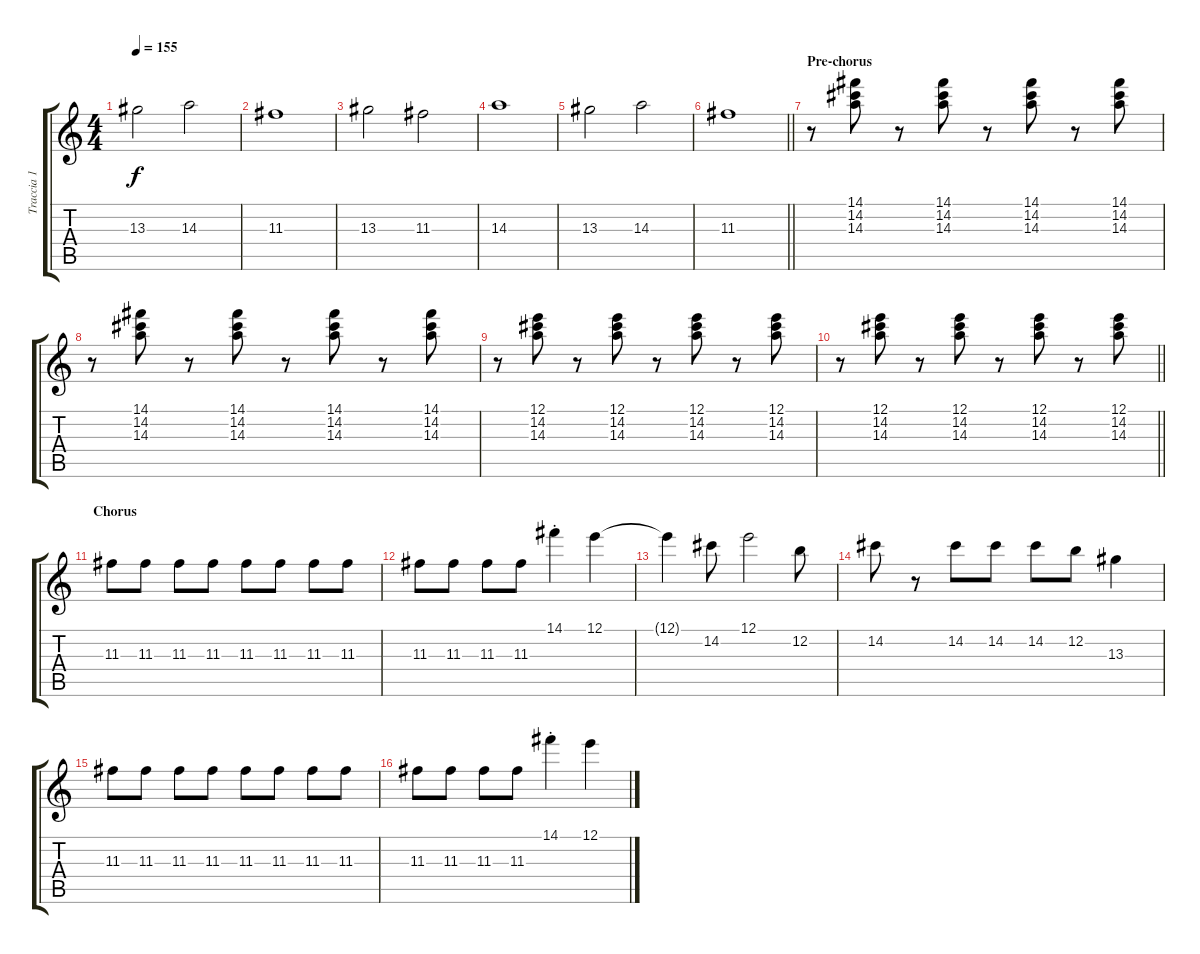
\track ("Traccia 1" "Traccia 1") {instrument overdrivenguitar}
\staff {score tabs}
\tuning (E4 B3 G3 D3 A2 E2) {hide}
\ts (4 4)
\tempo 155
\clef g2
\ks c
13.3.2{dy f} 14.3.2 |
11.3.1 |
13.3.2 11.3.2 |
14.3.1 |
13.3.2 14.3.2 |
\barLineRight lightlight
11.3.1 |
\section ("" "Pre-chorus")
r.8 (14.1 14.2 14.3).8 r.8 (14.1 14.2 14.3).8 r.8 (14.1 14.2 14.3).8 r.8 (14.1 14.2 14.3).8 |
r.8 (14.1 14.2 14.3).8 r.8 (14.1 14.2 14.3).8 r.8 (14.1 14.2 14.3).8 r.8 (14.1 14.2 14.3).8 |
r.8 (12.1 14.2 14.3).8 r.8 (12.1 14.2 14.3).8 r.8 (12.1 14.2 14.3).8 r.8 (12.1 14.2 14.3).8 |
\barLineRight lightlight
r.8 (12.1 14.2 14.3).8 r.8 (12.1 14.2 14.3).8 r.8 (12.1 14.2 14.3).8 r.8 (12.1 14.2 14.3).8 |
\section ("" "Chorus")
11.3.8 11.3.8 11.3.8 11.3.8 11.3.8 11.3.8 11.3.8 11.3.8 |
11.3.8 11.3.8 11.3.8 11.3.8 14.1{st}.4 12.1.4 |
12.1{t}.4 14.2.8 12.1.2 12.2.8 |
14.2.8 r.8 14.2.8 14.2.8 14.2.8 12.2.8 13.3.4 |
11.3.8 11.3.8 11.3.8 11.3.8 11.3.8 11.3.8 11.3.8 11.3.8 |
11.3.8 11.3.8 11.3.8 11.3.8 14.1{st}.4 12.1.4
